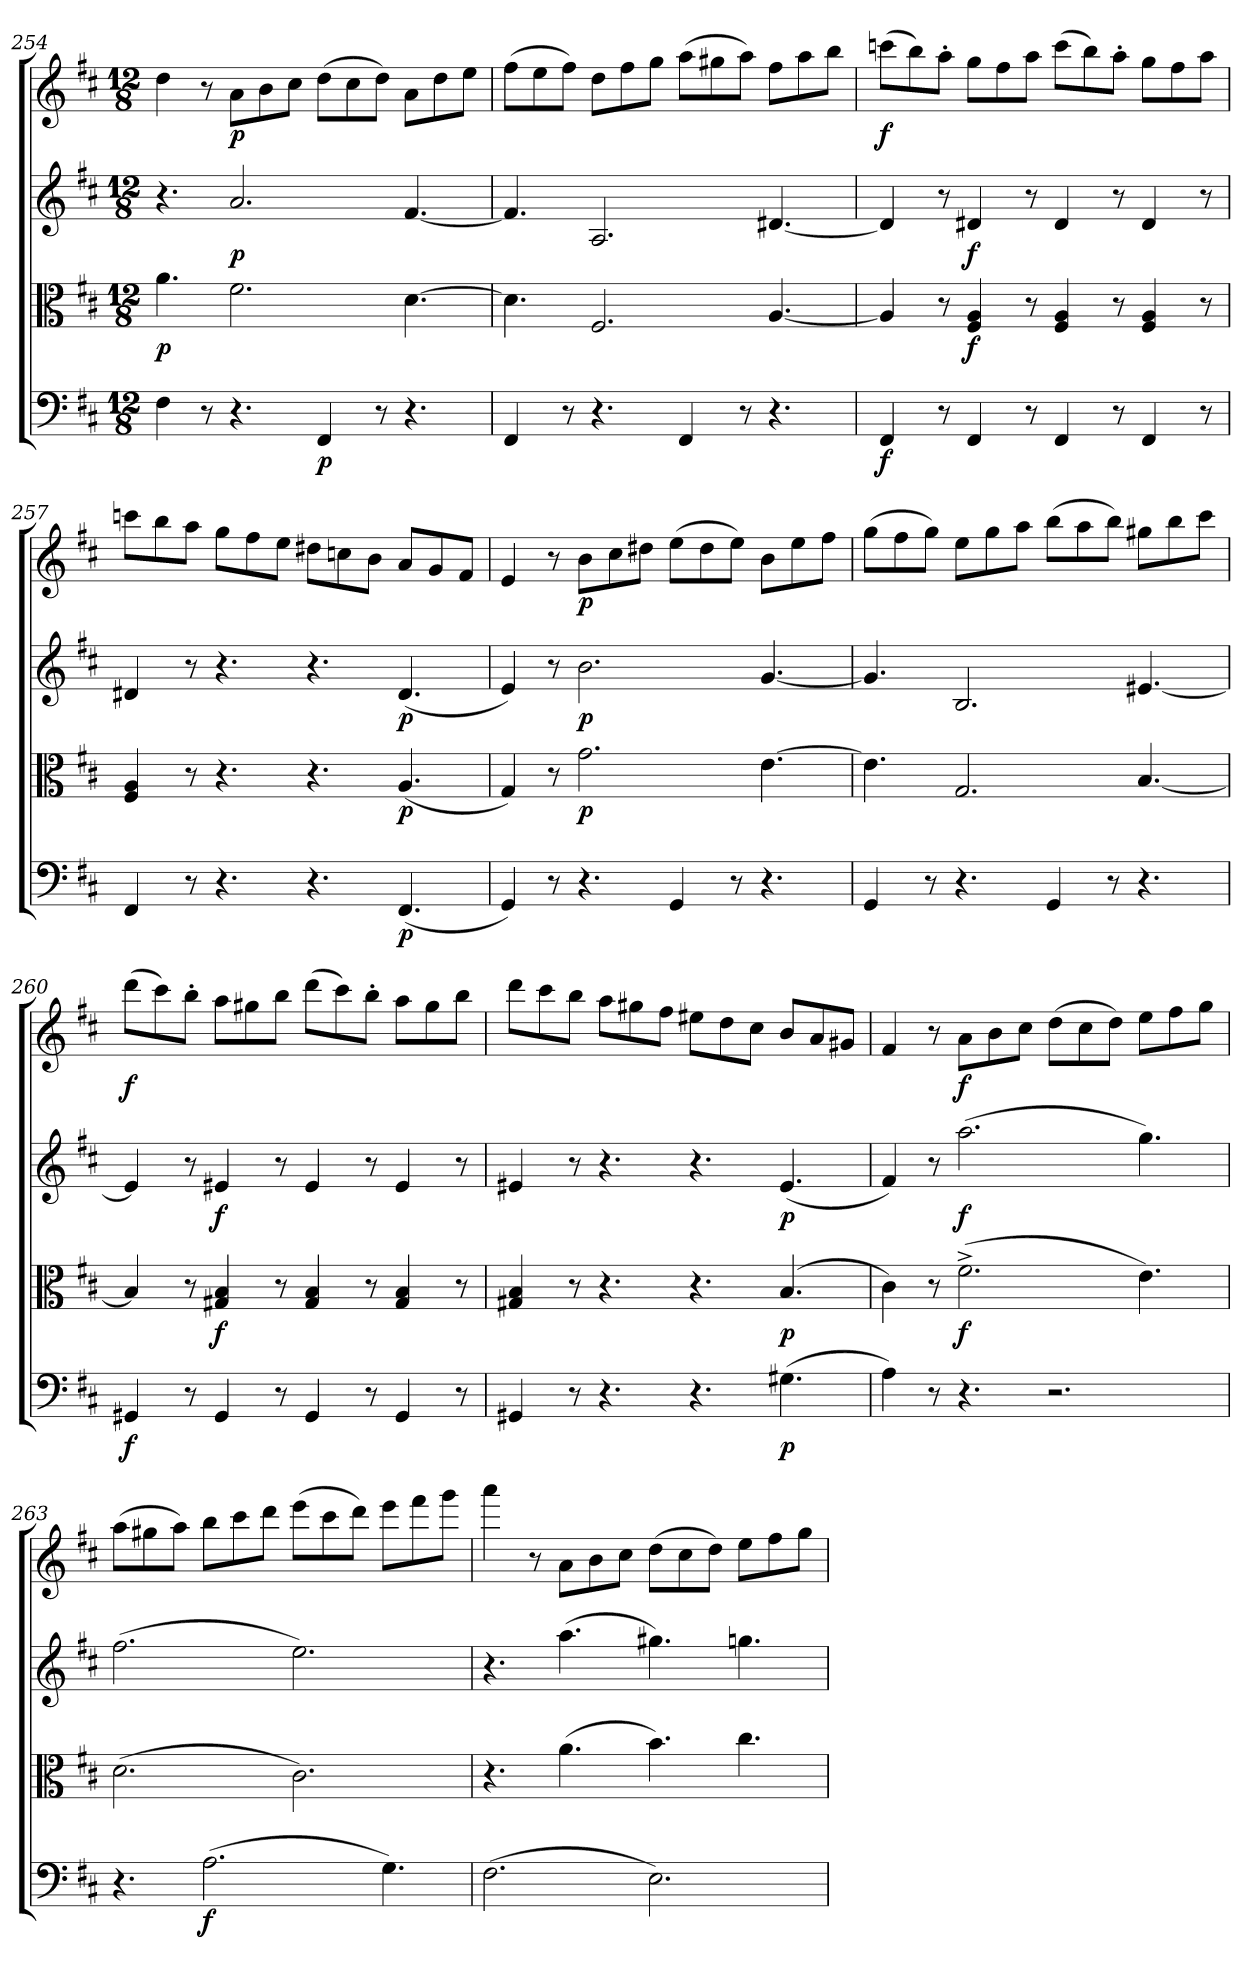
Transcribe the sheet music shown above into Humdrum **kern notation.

**kern	**dynam	**kern	**dynam	**kern	**dynam	**kern	**dynam
*part4	*part4	*part3	*part3	*part2	*part2	*part1	*part1
*staff4	*staff4	*staff3	*staff3	*staff2	*staff2	*staff1	*staff1
*clefF4	*	*clefC3	*	*clefG2	*	*clefG2	*
*k[f#c#]	*	*k[f#c#]	*	*k[f#c#]	*	*k[f#c#]	*
*M12/8	*	*M12/8	*	*M12/8	*	*M12/8	*
=254	=254	=254	=254	=254	=254	=254	=254
!	!	!	!LO:DY:b	!	!	!	!
4F#\	.	4.a\	p	4.r	.	4dd\	.
8r	.	.	.	.	.	8r	.
!	!	!	!	!	!LO:DY:b	!	!LO:DY:b
4.r	.	2.f#\	.	2.a/	p	8a\L	p
.	.	.	.	.	.	8b\	.
.	.	.	.	.	.	8cc#\J	.
!	!LO:DY:b	!	!	!	!	!	!
4FF#/	p	.	.	.	.	(>8dd\L	.
.	.	.	.	.	.	8cc#\	.
8r	.	.	.	.	.	8dd\J)	.
4.r	.	[4.d\	.	[4.f#/	.	8a\L	.
.	.	.	.	.	.	8dd\	.
.	.	.	.	.	.	8ee\J	.
=255	=255	=255	=255	=255	=255	=255	=255
4FF#/	.	4.d\]	.	4.f#/]	.	(>8ff#\L	.
.	.	.	.	.	.	8ee\	.
8r	.	.	.	.	.	8ff#\J)	.
4.r	.	2.F#/	.	2.A/	.	8dd\L	.
.	.	.	.	.	.	8ff#\	.
.	.	.	.	.	.	8gg\J	.
4FF#/	.	.	.	.	.	(>8aa\L	.
.	.	.	.	.	.	8gg#X\	.
8r	.	.	.	.	.	8aa\J)	.
4.r	.	[4.A/	.	[4.d#X/	.	8ff#\L	.
.	.	.	.	.	.	8aa\	.
.	.	.	.	.	.	8bb\J	.
=256	=256	=256	=256	=256	=256	=256	=256
!	!LO:DY:b	!	!	!	!	!	!LO:DY:b
4FF#/	f	4A/]	.	4d#/]	.	(>8cccn\L	f
.	.	.	.	.	.	8bb\)	.
8r	.	8r	.	8r	.	8aa'\J	.
!	!	!	!LO:DY:b	!	!LO:DY:b	!	!
4FF#/	.	4F#/ 4A/	f	4d#X/	f	8gg\L	.
.	.	.	.	.	.	8ff#\	.
8r	.	8r	.	8r	.	8aa\J	.
4FF#/	.	4F#/ 4A/	.	4d#/	.	(>8ccc\L	.
.	.	.	.	.	.	8bb\)	.
8r	.	8r	.	8r	.	8aa'\J	.
4FF#/	.	4F#/ 4A/	.	4d#/	.	8gg\L	.
.	.	.	.	.	.	8ff#\	.
8r	.	8r	.	8r	.	8aa\J	.
!!LO:LB:g=z
=257	=257	=257	=257	=257	=257	=257	=257
4FF#/	.	4F#/ 4A/	.	4d#X/	.	8cccn\L	.
.	.	.	.	.	.	8bb\	.
8r	.	8r	.	8r	.	8aa\J	.
4.r	.	4.r	.	4.r	.	8gg\L	.
.	.	.	.	.	.	8ff#\	.
.	.	.	.	.	.	8ee\J	.
4.r	.	4.r	.	4.r	.	8dd#X\L	.
.	.	.	.	.	.	8ccn\	.
.	.	.	.	.	.	8b\J	.
!	!LO:DY:b	!	!LO:DY:b	!	!LO:DY:b	!	!
(<4.FF#/	p	(<4.A/	p	(<4.d#/	p	8a/L	.
.	.	.	.	.	.	8g/	.
.	.	.	.	.	.	8f#/J	.
=258	=258	=258	=258	=258	=258	=258	=258
4GG/)	.	4G/)	.	4e/)	.	4e/	.
8r	.	8r	.	8r	.	8r	.
!	!	!	!LO:DY:b	!	!LO:DY:b	!	!LO:DY:b
4.r	.	2.g\	p	2.b\	p	8b\L	p
.	.	.	.	.	.	8cc#\	.
.	.	.	.	.	.	8dd#X\J	.
4GG/	.	.	.	.	.	(>8ee\L	.
.	.	.	.	.	.	8dd#\	.
8r	.	.	.	.	.	8ee\J)	.
4.r	.	[4.e\	.	[4.g/	.	8b\L	.
.	.	.	.	.	.	8ee\	.
.	.	.	.	.	.	8ff#\J	.
=259	=259	=259	=259	=259	=259	=259	=259
4GG/	.	4.e\]	.	4.g/]	.	(>8gg\L	.
.	.	.	.	.	.	8ff#\	.
8r	.	.	.	.	.	8gg\J)	.
4.r	.	2.G/	.	2.B/	.	8ee\L	.
.	.	.	.	.	.	8gg\	.
.	.	.	.	.	.	8aa\J	.
4GG/	.	.	.	.	.	(>8bb\L	.
.	.	.	.	.	.	8aa\	.
8r	.	.	.	.	.	8bb\J)	.
4.r	.	[4.B/	.	[4.e#X/	.	8gg#X\L	.
.	.	.	.	.	.	8bb\	.
.	.	.	.	.	.	8ccc#\J	.
!!LO:PB:g=z
=260	=260	=260	=260	=260	=260	=260	=260
!	!LO:DY:b	!	!	!	!	!	!LO:DY:b
4GG#X/	f	4B/]	.	4e#/]	.	(>8ddd\L	f
.	.	.	.	.	.	8ccc#\)	.
8r	.	8r	.	8r	.	8bb'\J	.
!	!	!	!LO:DY:b	!	!LO:DY:b	!	!
4GG#/	.	4G#X/ 4B/	f	4e#X/	f	8aa\L	.
.	.	.	.	.	.	8gg#X\	.
8r	.	8r	.	8r	.	8bb\J	.
4GG#/	.	4G#/ 4B/	.	4e#/	.	(>8ddd\L	.
.	.	.	.	.	.	8ccc#\)	.
8r	.	8r	.	8r	.	8bb'\J	.
4GG#/	.	4G#/ 4B/	.	4e#/	.	8aa\L	.
.	.	.	.	.	.	8gg#\	.
8r	.	8r	.	8r	.	8bb\J	.
!!LO:LB:g=z
=261	=261	=261	=261	=261	=261	=261	=261
4GG#X/	.	4G#X/ 4B/	.	4e#X/	.	8ddd\L	.
.	.	.	.	.	.	8ccc#\	.
8r	.	8r	.	8r	.	8bb\J	.
4.r	.	4.r	.	4.r	.	8aa\L	.
.	.	.	.	.	.	8gg#X\	.
.	.	.	.	.	.	8ff#\J	.
4.r	.	4.r	.	4.r	.	8ee#X\L	.
.	.	.	.	.	.	8dd\	.
.	.	.	.	.	.	8cc#\J	.
!	!LO:DY:b	!	!LO:DY:b	!	!LO:DY:b	!	!
(>4.G#X\	p	(<4.B/	p	(<4.e#/	p	8b/L	.
.	.	.	.	.	.	8a/	.
.	.	.	.	.	.	8g#X/J	.
=262	=262	=262	=262	=262	=262	=262	=262
4A\)	.	4c#\)	.	4f#/)	.	4f#/	.
8r	.	8r	.	8r	.	8r	.
!	!	!	!LO:DY:b	!	!LO:DY:b	!	!LO:DY:b
4.r	.	(>2.f#^\	f	(>2.aa\	f	8a\L	f
.	.	.	.	.	.	8b\	.
.	.	.	.	.	.	8cc#\J	.
2.r	.	.	.	.	.	(>8dd\L	.
.	.	.	.	.	.	8cc#\	.
.	.	.	.	.	.	8dd\J)	.
.	.	4.e\)	.	4.gg\)	.	8ee\L	.
.	.	.	.	.	.	8ff#\	.
.	.	.	.	.	.	8gg\J	.
=263	=263	=263	=263	=263	=263	=263	=263
4.r	.	(>2.d\	.	(>2.ff#\	.	(>8aa\L	.
.	.	.	.	.	.	8gg#X\	.
.	.	.	.	.	.	8aa\J)	.
!	!LO:DY:b	!	!	!	!	!	!
(>2.A\	f	.	.	.	.	8bb\L	.
.	.	.	.	.	.	8ccc#\	.
.	.	.	.	.	.	8ddd\J	.
.	.	2.c#\)	.	2.ee\)	.	(>8eee\L	.
.	.	.	.	.	.	8ccc#\	.
.	.	.	.	.	.	8ddd\J)	.
4.G\)	.	.	.	.	.	8eee\L	.
.	.	.	.	.	.	8fff#\	.
.	.	.	.	.	.	8ggg\J	.
!!LO:LB:g=z
=264	=264	=264	=264	=264	=264	=264	=264
(>2.F#\	.	4.r	.	4.r	.	4aaa\	.
.	.	.	.	.	.	8r	.
.	.	(>4.a\	.	(>4.aa\	.	8a\L	.
.	.	.	.	.	.	8b\	.
.	.	.	.	.	.	8cc#\J	.
2.E\)	.	4.b\)	.	4.gg#X\)	.	(>8dd\L	.
.	.	.	.	.	.	8cc#\	.
.	.	.	.	.	.	8dd\J)	.
.	.	4.cc#\	.	4.ggn\	.	8ee\L	.
.	.	.	.	.	.	8ff#\	.
.	.	.	.	.	.	8gg\J	.
=	=	=	=	=	=	=	=
*-	*-	*-	*-	*-	*-	*-	*-
